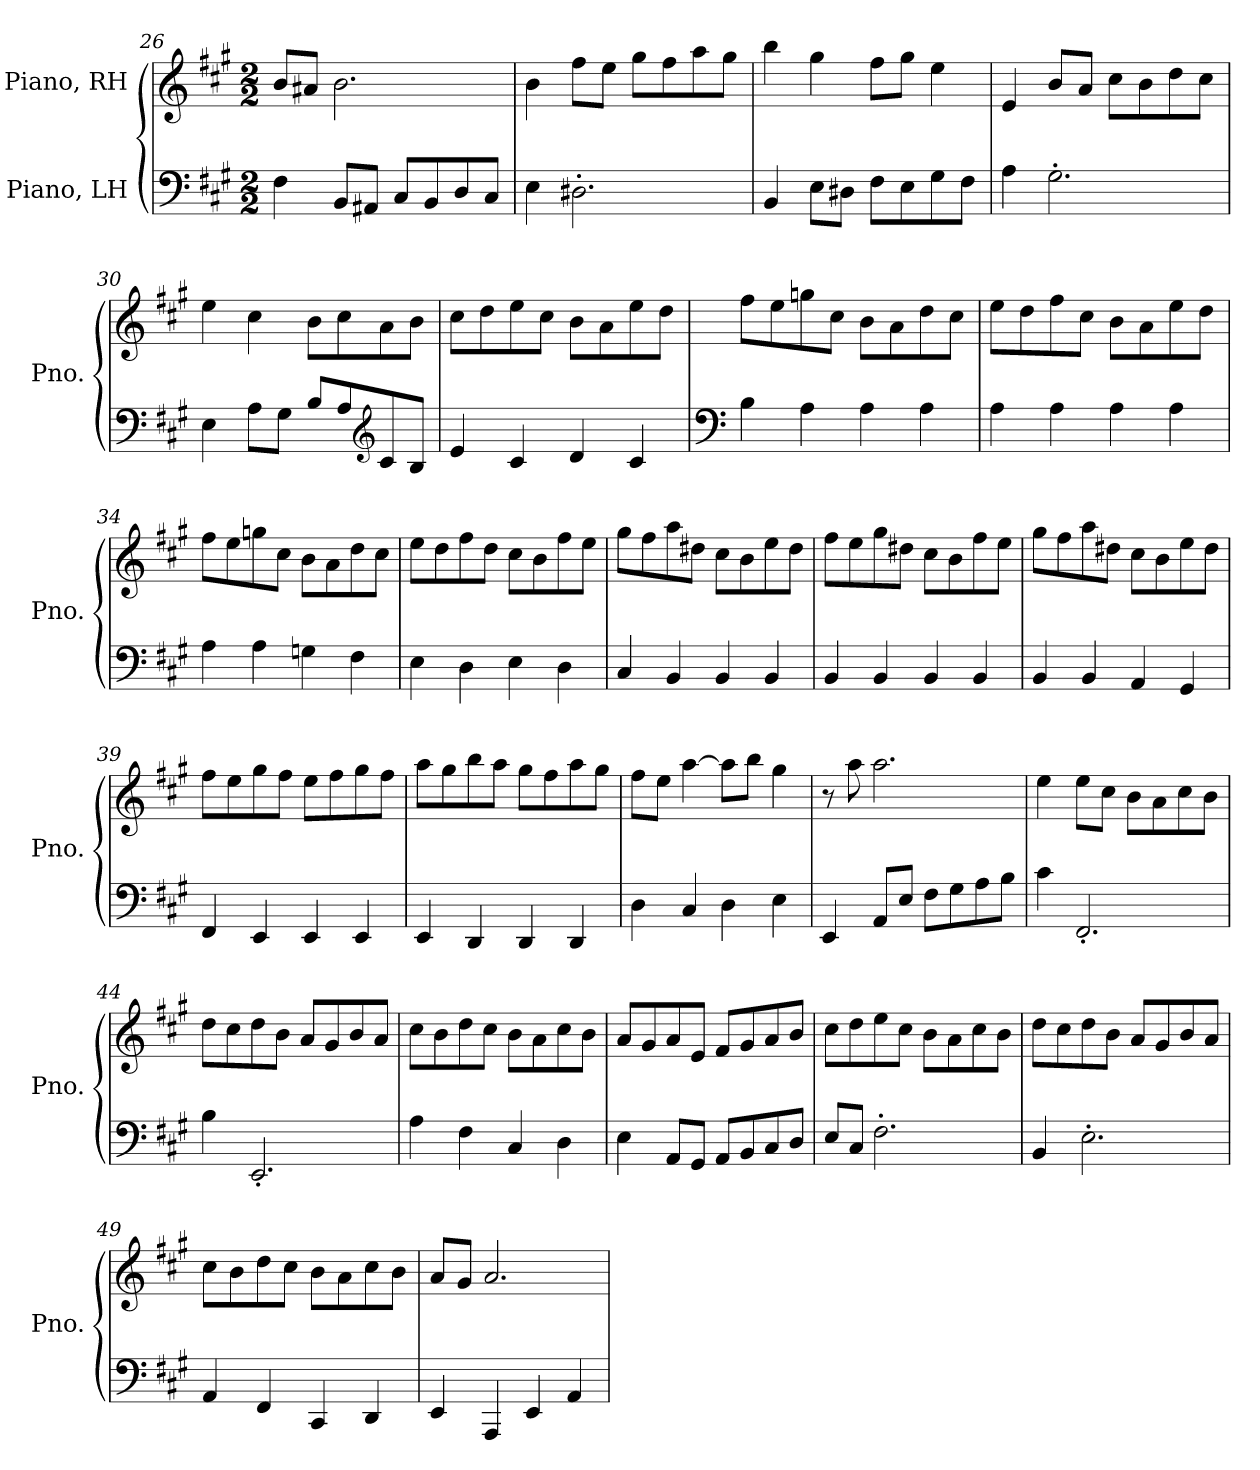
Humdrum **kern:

**kern	**kern
*part2	*part1
*staff2	*staff1
*I"Piano, LH	*I"Piano, RH
*I'Pno.	*I'Pno.
*clefF4	*clefG2
*k[f#c#g#]	*k[f#c#g#]
*M2/2	*M2/2
=26	=26
4F#\	8b/L
.	8a#X/J
8BB/L	2.b\
8AA#X/J	.
8C#/L	.
8BB/	.
8D/	.
8C#/J	.
=27	=27
4E\	4b\
2.D#X'\	8ff#\L
.	8ee\J
.	8gg#\L
.	8ff#\
.	8aa\
.	8gg#\J
=28	=28
4BB/	4bb\
8E\L	4gg#\
8D#X\J	.
8F#\L	8ff#\L
8E\	8gg#\J
8G#\	4ee\
8F#\J	.
!!LO:LB:g=z
=29	=29
4A\	4e/
2.G#'\	8b/L
.	8a/J
.	8cc#\L
.	8b\
.	8dd\
.	8cc#\J
=30	=30
4E\	4ee\
8A\L	4cc#\
8G#\J	.
8B/L	8b\L
8A/	8cc#\
*clefG2	*
8c#/	8a\
8B/J	8b\J
=31	=31
4e/	8cc#\L
.	8dd\
4c#/	8ee\
.	8cc#\J
4d/	8b\L
.	8a\
4c#/	8ee\
.	8dd\J
=32	=32
*clefF4	*
4B\	8ff#\L
.	8ee\
4A\	8ggn\
.	8cc#\J
4A\	8b\L
.	8a\
4A\	8dd\
.	8cc#\J
!!LO:LB:g=z
=33	=33
4A\	8ee\L
.	8dd\
4A\	8ff#\
.	8cc#\J
4A\	8b\L
.	8a\
4A\	8ee\
.	8dd\J
=34	=34
4A\	8ff#\L
.	8ee\
4A\	8ggn\
.	8cc#\J
4Gn\	8b\L
.	8a\
4F#\	8dd\
.	8cc#\J
=35	=35
4E\	8ee\L
.	8dd\
4D\	8ff#\
.	8dd\J
4E\	8cc#\L
.	8b\
4D\	8ff#\
.	8ee\J
=36	=36
4C#/	8gg#\L
.	8ff#\
4BB/	8aa\
.	8dd#X\J
4BB/	8cc#\L
.	8b\
4BB/	8ee\
.	8dd#\J
!!LO:LB:g=z
=37	=37
4BB/	8ff#\L
.	8ee\
4BB/	8gg#\
.	8dd#X\J
4BB/	8cc#\L
.	8b\
4BB/	8ff#\
.	8ee\J
=38	=38
4BB/	8gg#\L
.	8ff#\
4BB/	8aa\
.	8dd#X\J
4AA/	8cc#\L
.	8b\
4GG#/	8ee\
.	8dd#\J
=39	=39
4FF#/	8ff#\L
.	8ee\
4EE/	8gg#\
.	8ff#\J
4EE/	8ee\L
.	8ff#\
4EE/	8gg#\
.	8ff#\J
=40	=40
4EE/	8aa\L
.	8gg#\
4DD/	8bb\
.	8aa\J
4DD/	8gg#\L
.	8ff#\
4DD/	8aa\
.	8gg#\J
!!LO:LB:g=z
=41	=41
4D\	8ff#\L
.	8ee\J
4C#/	[4aa\
4D\	8aa\L]
.	8bb\J
4E\	4gg#\
=42	=42
4EE/	8r
.	8aa\
8AA/L	2.aa\
8E/J	.
8F#\L	.
8G#\	.
8A\	.
8B\J	.
=43	=43
4c#\	4ee\
2.FF#'/	8ee\L
.	8cc#\J
.	8b\L
.	8a\
.	8cc#\
.	8b\J
=44	=44
4B\	8dd\L
.	8cc#\
2.EE'/	8dd\
.	8b\J
.	8a/L
.	8g#/
.	8b/
.	8a/J
=45	=45
4A\	8cc#\L
.	8b\
4F#\	8dd\
.	8cc#\J
4C#/	8b\L
.	8a\
4D\	8cc#\
.	8b\J
!!LO:LB:g=z
=46	=46
4E\	8a/L
.	8g#/
8AA/L	8a/
8GG#/J	8e/J
8AA/L	8f#/L
8BB/	8g#/
8C#/	8a/
8D/J	8b/J
=47	=47
8E/L	8cc#\L
8C#/J	8dd\
2.F#'\	8ee\
.	8cc#\J
.	8b\L
.	8a\
.	8cc#\
.	8b\J
=48	=48
4BB/	8dd\L
.	8cc#\
2.E'\	8dd\
.	8b\J
.	8a/L
.	8g#/
.	8b/
.	8a/J
=49	=49
4AA/	8cc#\L
.	8b\
4FF#/	8dd\
.	8cc#\J
4CC#/	8b\L
.	8a\
4DD/	8cc#\
.	8b\J
=50	=50
4EE/	8a/L
.	8g#/J
4AAA/	2.a/
4EE/	.
4AA/	.
=	=
*-	*-
